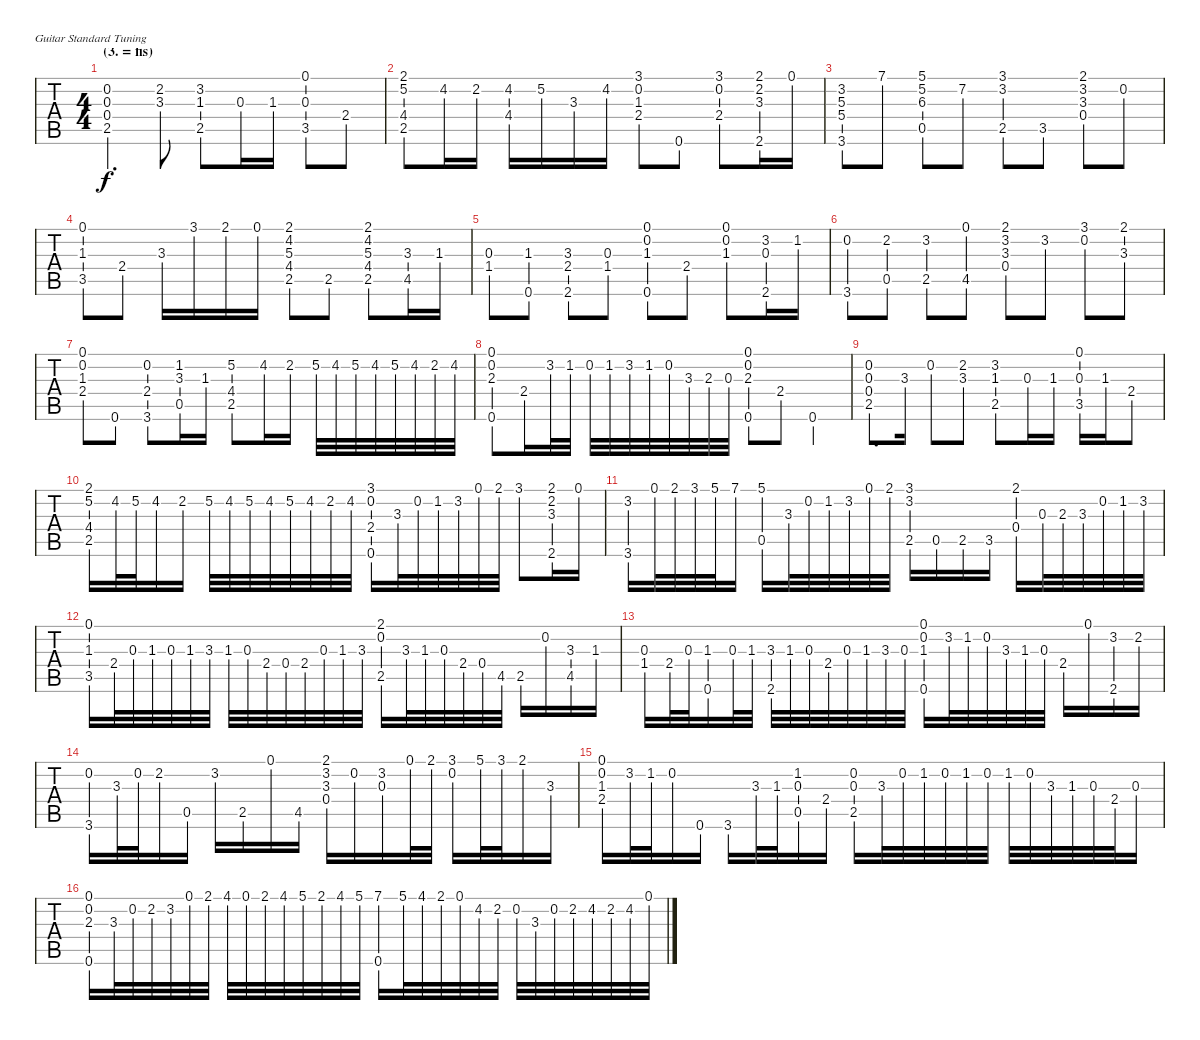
\bracketExtendMode groupsimilarinstruments
\singleTrackTrackNamePolicy hidden
\multiTrackTrackNamePolicy hidden
\firstSystemTrackNameOrientation horizontal
\otherSystemsTrackNameOrientation horizontal
\track ("Guitar Standard" "Guitar Sta") {instrument acousticguitarsteel}
\staff {tabs}
\tuning (E4 B3 G3 D3 A2 E2)
\ts (4 4)
\section ("" "(3. = fis)")
\tempo (120 hide)
\clef g2
\scale
1.06936
\ks c
(0.2 0.3 0.4 2.5).4{d dy f instrument acousticguitarsteel} (2.2 3.3).8 (3.2 1.3 2.5).8 0.3.16 1.3.16 (0.1 0.3 3.5).8 2.4.8 |
\scale
0.930643 (2.1 5.2 4.4 2.5).8 4.2.16 2.2.16 (4.2 4.4).16 5.2.16 3.3.16 4.2.16 (3.1 0.2 1.3 2.4).8 0.6.8 (3.1 0.2 2.4).8 (2.1 2.2 3.3 2.6).16 0.1.16 |
\scale
1.04414 (3.2 5.3 5.4 3.6).8 7.1.8 (5.1 5.2 6.3 0.5).8 7.2.8 (3.1 3.2 2.5).8 3.5.8 (2.1 3.2 3.3 0.4).8 0.2.8 |
\scale
0.955864 (0.1 1.3 3.5).8 2.4.8 3.3.16 3.1.16 2.1.16 0.1.16 (2.1 4.2 5.3 4.4 2.5).8 2.5.8 (2.1 4.2 5.3 4.4 2.5).8 (3.3 4.5).16 1.3.16 |
\scale
1.04414 (0.3 1.4).8 (1.3 0.6).8 (3.3 2.4 2.6).8 (0.3 1.4).8 (0.1 0.2 1.3 0.6).8 2.4.8 (0.1 0.2 1.3).8 (3.2 0.3 2.6).16 1.2.16 |
\scale
0.955864 (0.2 3.6).8 (2.2 0.5).8 (3.2 2.5).8 (0.1 4.5).8 (2.1 3.2 3.3 0.4).8 3.2.8 (3.1 0.2).8 (2.1 3.3).8 |
\scale
1.04414 (0.1 0.2 1.3 2.4).8 0.6.8 (0.2 2.4 3.6).8 (1.2 3.3 0.5).16 1.3.16 (5.2 4.4 2.5).8 4.2.16 2.2.16 5.2.32 4.2.32 5.2.32 4.2.32 5.2.32 4.2.32 2.2.32 4.2.32 |
\scale
0.955864 (0.1 0.2 2.3 0.6).8 2.4.16 3.2.32 1.2.32 0.2.32 1.2.32 3.2.32 1.2.32 0.2.32 3.3.32 2.3.32 0.3.32 (0.1 0.2 2.3 0.6).8 2.4.8 0.6.4 |
\scale
1.04414 (0.2 0.3 0.4 2.5).8{d} 3.3.16 0.2.8 (2.2 3.3).8 (3.2 1.3 2.5).8 0.3.16 1.3.16 (0.1 0.3 3.5).16 1.3.16 2.4.8 |
\scale
0.955864 (2.1 5.2 4.4 2.5).16 4.2.32 5.2.32 4.2.16 2.2.16 5.2.32 4.2.32 5.2.32 4.2.32 5.2.32 4.2.32 2.2.32 4.2.32 (3.1 0.2 2.4 0.6).16 3.3.32 0.2.32 1.2.32 3.2.32 0.1.32 2.1.32 3.1.8 (2.1 2.2 3.3 2.6).16 0.1.16 |
\scale
1.04414 (3.2 3.6).16 0.1.32 2.1.32 3.1.32 5.1.32 7.1.16 (5.1 0.5).16 3.3.32 0.2.32 1.2.32 3.2.32 0.1.32 2.1.32 (3.1 3.2 2.5).16 0.5.16 2.5.16 3.5.16 (2.1 0.4).16 0.3.32 2.3.32 3.3.32 0.2.32 1.2.32 3.2.32 |
\scale
0.955864 (0.1 1.3 3.5).16 2.4.32 0.3.32 1.3.32 0.3.32 1.3.32 3.3.32 1.3.32 0.3.32 2.4.32 0.4.32 2.4.32 0.3.32 1.3.32 3.3.32 (2.1 0.2 2.5).16 3.3.32 1.3.32 0.3.32 2.4.32 0.4.32 4.5.32 2.5.16 0.2.16 (3.3 4.5).16 1.3.16 |
\scale
1.04414 (0.3 1.4).16 2.4.32 0.3.32 (1.3 0.6).16 0.3.32 1.3.32 (3.3 2.6).32 1.3.32 0.3.32 2.4.32 0.3.32 1.3.32 3.3.32 0.3.32 (0.1 0.2 1.3 0.6).16 3.2.32 1.2.32 0.2.32 3.3.32 1.3.32 0.3.32 2.4.16 0.1.16 (3.2 2.6).16 2.2.16 |
\scale
0.955864 (0.2 3.6).16 3.3.32 0.2.32 2.2.16 0.5.16 3.2.16 2.5.16 0.1.16 4.5.16 (2.1 3.2 3.3 0.4).16 0.2.16 (3.2 0.3).16 0.1.32 2.1.32 (3.1 0.2).16 5.1.32 3.1.32 2.1.16 3.3.16 |
\scale
1.04414 (0.1 0.2 1.3 2.4).16 3.2.32 1.2.32 0.2.16 0.6.16 3.6.16 3.3.32 1.3.32 (1.2 0.3 0.5).16 2.4.16 (0.2 0.3 2.5).16 3.3.32 0.2.32 1.2.32 0.2.32 1.2.32 0.2.32 1.2.32 0.2.32 3.3.32 1.3.32 0.3.32 2.4.32 0.3.16 |
\scale
0.955864 (0.1 0.6 0.2 2.3).16 3.3.32 0.2.32 2.2.32 3.2.32 0.1.32 2.1.32 4.1.32 0.1.32 2.1.32 4.1.32 5.1.32 2.1.32 4.1.32 5.1.32 (7.1 0.6).16 5.1.32 4.1.32 2.1.32 0.1.32 4.2.32 2.2.32 0.2.32 3.3.32 0.2.32 2.2.32 4.2.32 2.2.32 4.2.32 0.1.32
